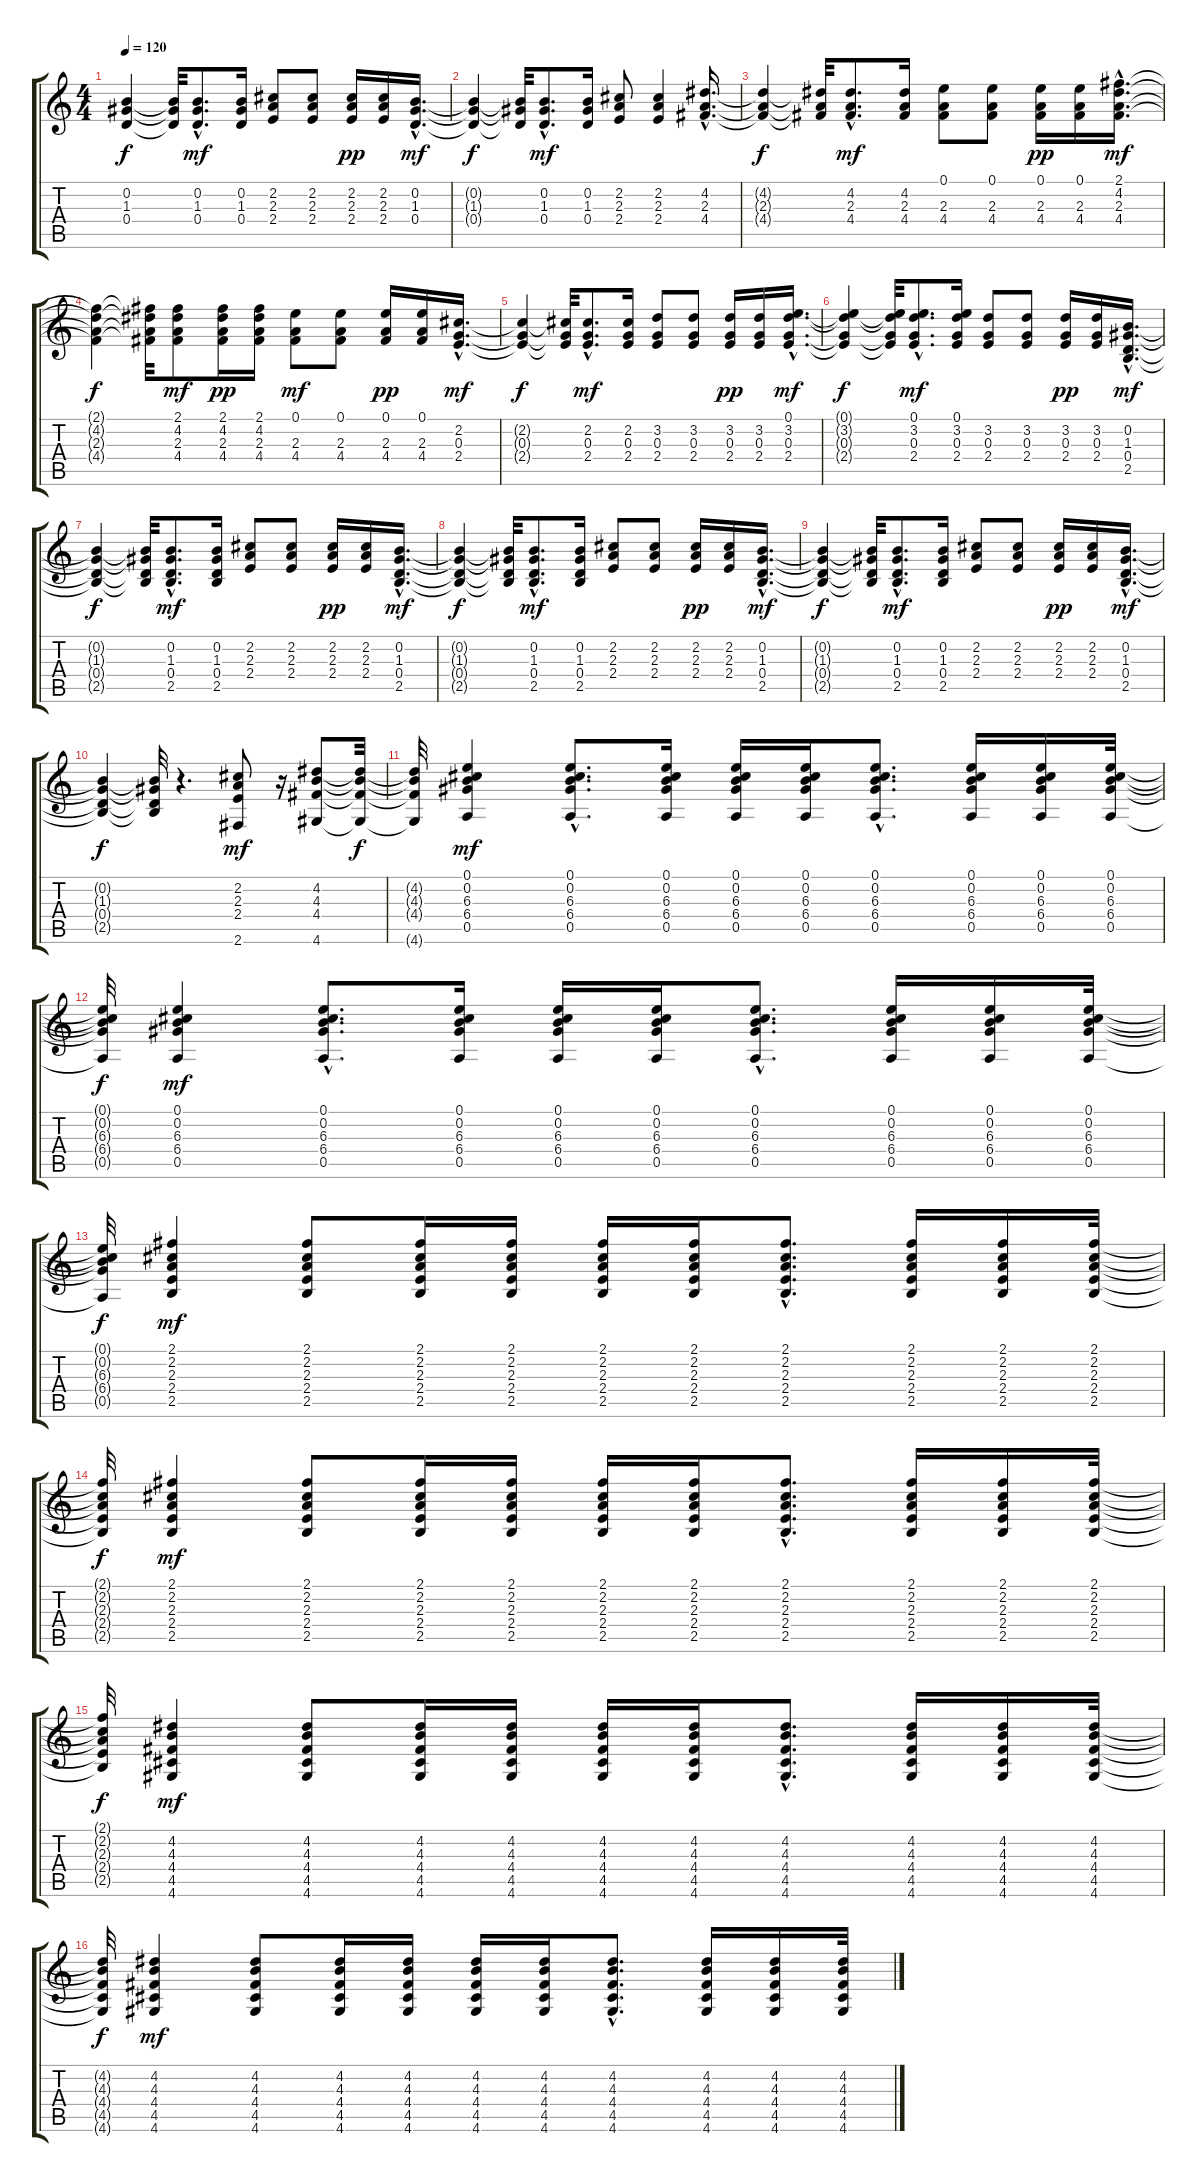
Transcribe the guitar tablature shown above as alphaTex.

\track "" {instrument acousticguitarsteel}
\staff {score tabs}
\tuning (E4 B3 G3 D3 A2 E2) {hide}
\ts (4 4)
\tempo 120
\clef g2
\ks c
(0.2{t} 1.3{t} 0.4{t}).4{dy f} (0.2{t} 1.3{t} 0.4{t}).32 (0.2{hac} 1.3{hac} 0.4{hac}).8{d dy mf} (0.2 1.3 0.4).16 (2.2 2.3 2.4).8 (2.2 2.3 2.4).8 (2.2 2.3 2.4).16{dy pp} (2.2 2.3 2.4).16 (0.2{hac} 1.3{hac} 0.4{hac}).16{d dy mf} |
(0.2{t} 1.3{t} 0.4{t}).4{dy f} (0.2{t} 1.3{t} 0.4{t}).32 (0.2{hac} 1.3{hac} 0.4{hac}).8{d dy mf} (0.2 1.3 0.4).16 (2.2 2.3 2.4).8 (2.2 2.3 2.4).4 (4.2{hac} 2.3{hac} 4.4{hac}).16{d} |
(4.2{t} 2.3{t} 4.4{t}).4{dy f} (4.2{t} 2.3{t} 4.4{t}).32 (4.2{hac} 2.3{hac} 4.4{hac}).8{d dy mf} (4.2 2.3 4.4).16 (0.1 2.3 4.4).8 (0.1 2.3 4.4).8 (0.1 2.3 4.4).16{dy pp} (0.1 2.3 4.4).16 (2.1{hac} 4.2{hac} 2.3{hac} 4.4{hac}).16{d dy mf} |
(2.1{t} 4.2{t} 2.3{t} 4.4{t}).4{dy f} (2.1{t} 4.2{t} 2.3{t} 4.4{t}).32 (2.1 4.2 2.3 4.4).8{dy mf} (2.1 4.2 2.3 4.4).16{dy pp} (2.1 4.2 2.3 4.4).16 (0.1 2.3 4.4).8{dy mf} (0.1 2.3 4.4).8 (0.1 2.3 4.4).16{dy pp} (0.1 2.3 4.4).16 (2.2{hac} 0.3{hac} 2.4{hac}).16{d dy mf} |
(2.2{t} 0.3{t} 2.4{t}).4{dy f} (2.2{t} 0.3{t} 2.4{t}).32 (2.2{hac} 0.3{hac} 2.4{hac}).8{d dy mf} (2.2 0.3 2.4).16 (3.2 0.3 2.4).8 (3.2 0.3 2.4).8 (3.2 0.3 2.4).16{dy pp} (3.2 0.3 2.4).16 (0.1{hac} 3.2{hac} 0.3{hac} 2.4{hac}).16{d dy mf} |
(0.1{t} 3.2{t} 0.3{t} 2.4{t}).4{dy f} (0.1{t} 3.2{t} 0.3{t} 2.4{t}).32 (0.1{hac} 3.2{hac} 0.3{hac} 2.4{hac}).8{d dy mf} (0.1 3.2 0.3 2.4).16 (3.2 0.3 2.4).8 (3.2 0.3 2.4).8 (3.2 0.3 2.4).16{dy pp} (3.2 0.3 2.4).16 (0.2{hac} 1.3{hac} 0.4{hac} 2.5{hac}).16{d dy mf} |
(0.2{t} 1.3{t} 0.4{t} 2.5{t}).4{dy f} (0.2{t} 1.3{t} 0.4{t} 2.5{t}).32 (0.2{hac} 1.3{hac} 0.4{hac} 2.5{hac}).8{d dy mf} (0.2 1.3 0.4 2.5).16 (2.2 2.3 2.4).8 (2.2 2.3 2.4).8 (2.2 2.3 2.4).16{dy pp} (2.2 2.3 2.4).16 (0.2{hac} 1.3{hac} 0.4{hac} 2.5{hac}).16{d dy mf} |
(0.2{t} 1.3{t} 0.4{t} 2.5{t}).4{dy f} (0.2{t} 1.3{t} 0.4{t} 2.5{t}).32 (0.2{hac} 1.3{hac} 0.4{hac} 2.5{hac}).8{d dy mf} (0.2 1.3 0.4 2.5).16 (2.2 2.3 2.4).8 (2.2 2.3 2.4).8 (2.2 2.3 2.4).16{dy pp} (2.2 2.3 2.4).16 (0.2{hac} 1.3{hac} 0.4{hac} 2.5{hac}).16{d dy mf} |
(0.2{t} 1.3{t} 0.4{t} 2.5{t}).4{dy f} (0.2{t} 1.3{t} 0.4{t} 2.5{t}).32 (0.2{hac} 1.3{hac} 0.4{hac} 2.5{hac}).8{d dy mf} (0.2 1.3 0.4 2.5).16 (2.2 2.3 2.4).8 (2.2 2.3 2.4).8 (2.2 2.3 2.4).16{dy pp} (2.2 2.3 2.4).16 (0.2{hac} 1.3{hac} 0.4{hac} 2.5{hac}).16{d dy mf} |
(0.2{t} 1.3{t} 0.4{t} 2.5{t}).4{dy f} (0.2{t} 1.3{t} 0.4{t} 2.5{t}).32 r.4{d} (2.2 2.3 2.4 2.6).8{dy mf} r.16 (4.2 4.3 4.4 4.6).8 (4.2{t} 4.3{t} 4.4{t} 4.6{t}).32{dy f} |
(4.2{t} 4.3{t} 4.4{t} 4.6{t}).32 (0.1 0.2 6.3 6.4 0.5).4{dy mf} (0.1{hac} 0.2{hac} 6.3{hac} 6.4{hac} 0.5{hac}).8{d} (0.1 0.2 6.3 6.4 0.5).16 (0.1 0.2 6.3 6.4 0.5).16 (0.1 0.2 6.3 6.4 0.5).16 (0.1{hac} 0.2{hac} 6.3{hac} 6.4{hac} 0.5{hac}).8{d} (0.1 0.2 6.3 6.4 0.5).16 (0.1 0.2 6.3 6.4 0.5).16 (0.1 0.2 6.3 6.4 0.5).32 |
(0.1{t} 0.2{t} 6.3{t} 6.4{t} 0.5{t}).32{dy f} (0.1 0.2 6.3 6.4 0.5).4{dy mf} (0.1{hac} 0.2{hac} 6.3{hac} 6.4{hac} 0.5{hac}).8{d} (0.1 0.2 6.3 6.4 0.5).16 (0.1 0.2 6.3 6.4 0.5).16 (0.1 0.2 6.3 6.4 0.5).16 (0.1{hac} 0.2{hac} 6.3{hac} 6.4{hac} 0.5{hac}).8{d} (0.1 0.2 6.3 6.4 0.5).16 (0.1 0.2 6.3 6.4 0.5).16 (0.1 0.2 6.3 6.4 0.5).32 |
(0.1{t} 0.2{t} 6.3{t} 6.4{t} 0.5{t}).32{dy f} (2.1 2.2 2.3 2.4 2.5).4{dy mf} (2.1 2.2 2.3 2.4 2.5).8 (2.1 2.2 2.3 2.4 2.5).16 (2.1 2.2 2.3 2.4 2.5).16 (2.1 2.2 2.3 2.4 2.5).16 (2.1 2.2 2.3 2.4 2.5).16 (2.1{hac} 2.2{hac} 2.3{hac} 2.4{hac} 2.5{hac}).8{d} (2.1 2.2 2.3 2.4 2.5).16 (2.1 2.2 2.3 2.4 2.5).16 (2.1 2.2 2.3 2.4 2.5).32 |
(2.1{t} 2.2{t} 2.3{t} 2.4{t} 2.5{t}).32{dy f} (2.1 2.2 2.3 2.4 2.5).4{dy mf} (2.1 2.2 2.3 2.4 2.5).8 (2.1 2.2 2.3 2.4 2.5).16 (2.1 2.2 2.3 2.4 2.5).16 (2.1 2.2 2.3 2.4 2.5).16 (2.1 2.2 2.3 2.4 2.5).16 (2.1{hac} 2.2{hac} 2.3{hac} 2.4{hac} 2.5{hac}).8{d} (2.1 2.2 2.3 2.4 2.5).16 (2.1 2.2 2.3 2.4 2.5).16 (2.1 2.2 2.3 2.4 2.5).32 |
(2.1{t} 2.2{t} 2.3{t} 2.4{t} 2.5{t}).32{dy f} (4.2 4.3 4.4 4.5 4.6).4{dy mf} (4.2 4.3 4.4 4.5 4.6).8 (4.2 4.3 4.4 4.5 4.6).16 (4.2 4.3 4.4 4.5 4.6).16 (4.2 4.3 4.4 4.5 4.6).16 (4.2 4.3 4.4 4.5 4.6).16 (4.2{hac} 4.3{hac} 4.4{hac} 4.5{hac} 4.6{hac}).8{d} (4.2 4.3 4.4 4.5 4.6).16 (4.2 4.3 4.4 4.5 4.6).16 (4.2 4.3 4.4 4.5 4.6).32 |
(4.2{t} 4.3{t} 4.4{t} 4.5{t} 4.6{t}).32{dy f} (4.2 4.3 4.4 4.5 4.6).4{dy mf} (4.2 4.3 4.4 4.5 4.6).8 (4.2 4.3 4.4 4.5 4.6).16 (4.2 4.3 4.4 4.5 4.6).16 (4.2 4.3 4.4 4.5 4.6).16 (4.2 4.3 4.4 4.5 4.6).16 (4.2{hac} 4.3{hac} 4.4{hac} 4.5{hac} 4.6{hac}).8{d} (4.2 4.3 4.4 4.5 4.6).16 (4.2 4.3 4.4 4.5 4.6).16 (4.2 4.3 4.4 4.5 4.6).32
